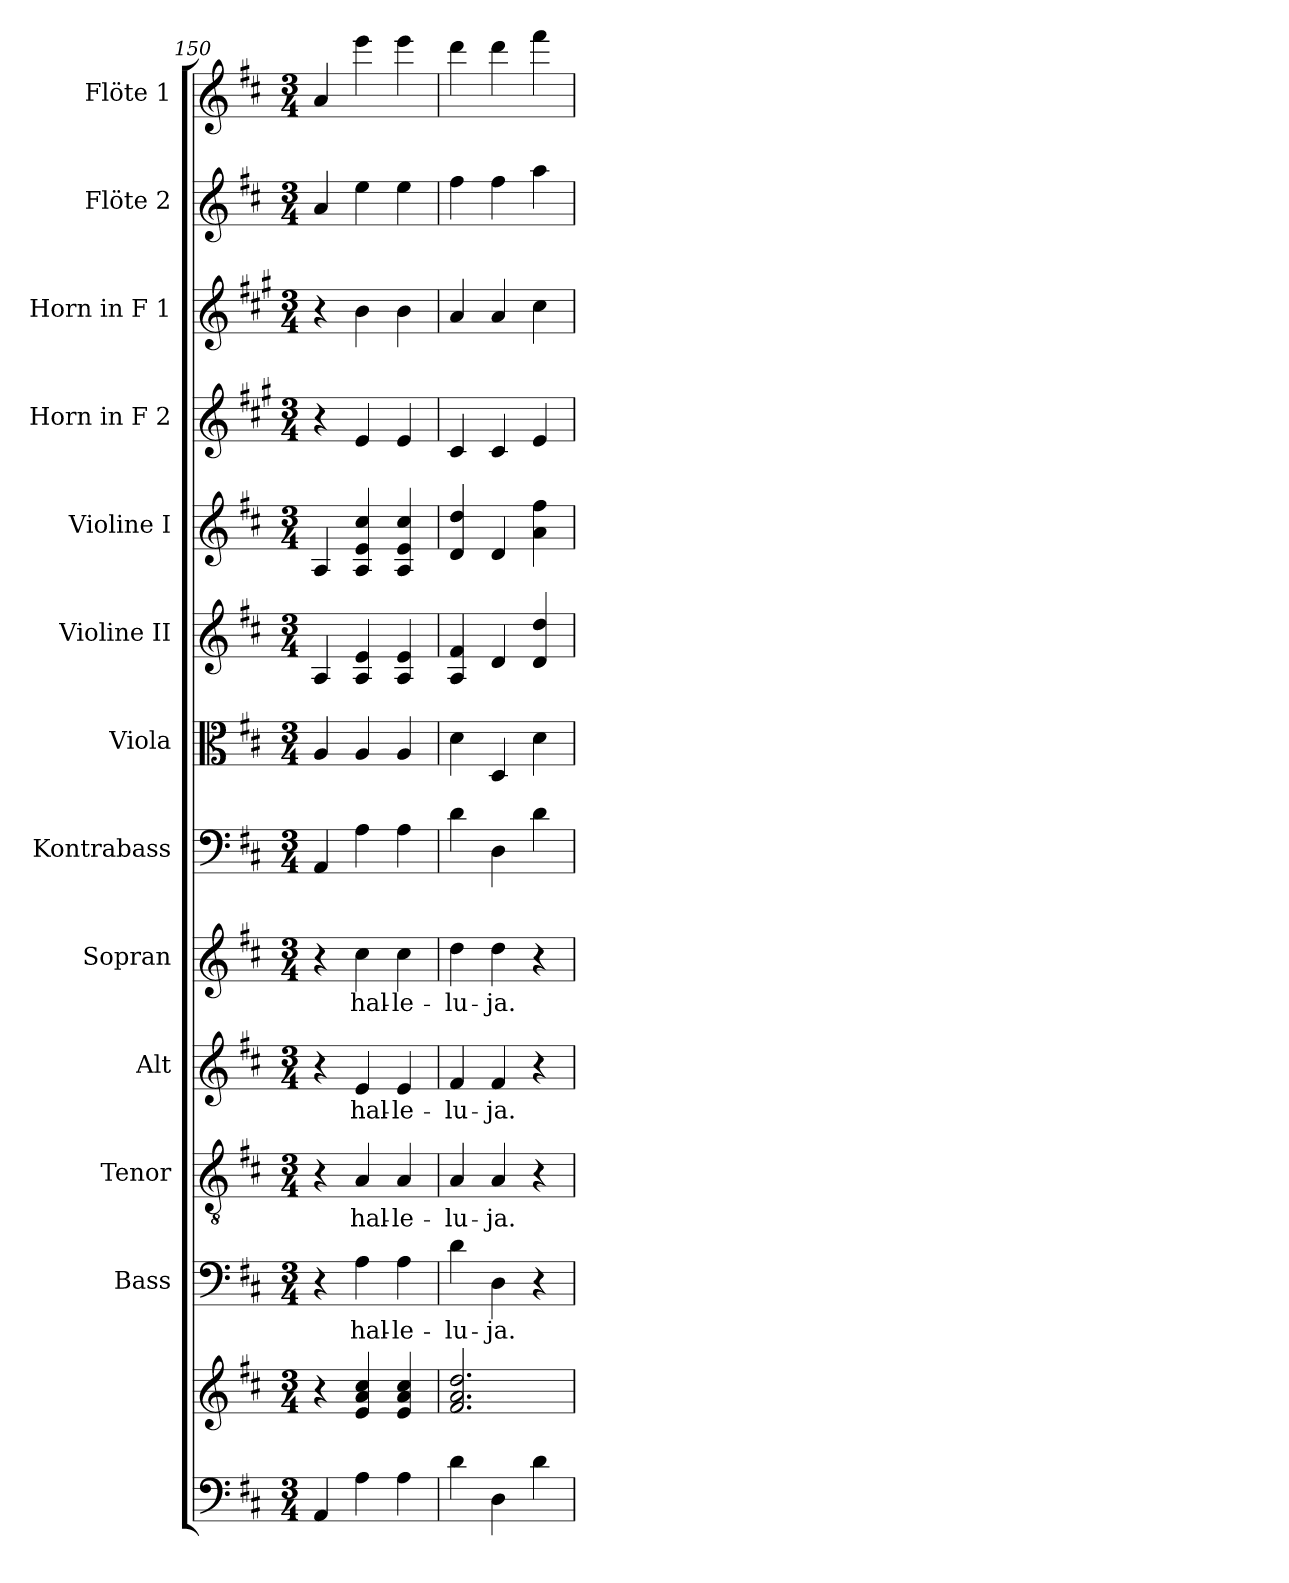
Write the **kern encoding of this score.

**kern	**kern	**kern	**text	**kern	**text	**kern	**text	**kern	**text	**kern	**kern	**kern	**kern	**kern	**kern	**kern	**kern
*part13	*part13	*part12	*part12	*part11	*part11	*part10	*part10	*part9	*part9	*part8	*part7	*part6	*part5	*part4	*part3	*part2	*part1
*staff14	*staff13	*staff12	*staff12	*staff11	*staff11	*staff10	*staff10	*staff9	*staff9	*staff8	*staff7	*staff6	*staff5	*staff4	*staff3	*staff2	*staff1
*	*	*I"Bass	*	*I"Tenor	*	*I"Alt	*	*I"Sopran	*	*I"Kontrabass	*I"Viola	*I"Violine II	*I"Violine I	*I"Horn in F 2	*I"Horn in F 1	*I"Flöte 2	*I"Flöte 1
*	*	*I'B.	*	*I'T.	*	*I'A.	*	*I'S.	*	*I'Kb.	*I'Vla.	*I'Vl. II	*I'Vl. I	*I'Hrn. F 2	*I'Hrn. F 1	*I'Fl. 2	*I'Fl. 1
*clefF4	*clefG2	*clefF4	*	*clefGv2	*	*clefG2	*	*clefG2	*	*clefF4	*clefC3	*clefG2	*clefG2	*clefG2	*clefG2	*clefG2	*clefG2
*	*	*	*	*	*	*	*	*	*	*ITrd7c12	*	*	*	*ITrd4c7	*ITrd4c7	*	*
*k[f#c#]	*k[f#c#]	*k[f#c#]	*	*k[f#c#]	*	*k[f#c#]	*	*k[f#c#]	*	*k[f#c#]	*k[f#c#]	*k[f#c#]	*k[f#c#]	*k[f#c#]	*k[f#c#]	*k[f#c#]	*k[f#c#]
*D:	*D:	*D:	*	*D:	*	*D:	*	*D:	*	*D:	*D:	*D:	*D:	*D:	*D:	*D:	*D:
*M3/4	*M3/4	*M3/4	*	*M3/4	*	*M3/4	*	*M3/4	*	*M3/4	*M3/4	*M3/4	*M3/4	*M3/4	*M3/4	*M3/4	*M3/4
=150	=150	=150	=150	=150	=150	=150	=150	=150	=150	=150	=150	=150	=150	=150	=150	=150	=150
4AA/	4r	4r	.	4r	.	4r	.	4r	.	4AAA/	4A/	4A/	4A/	4r	4r	4a/	4a/
!	!	!	!LO:LY:b	!	!LO:LY:b	!	!LO:LY:b	!	!LO:LY:b	!	!	!	!	!	!	!	!
4A\	4e/ 4a/ 4cc#/	4A\	hal-	4A/	hal-	4e/	hal-	4cc#\	hal-	4AA\	4A/	4A/ 4e/	4A/ 4e/ 4cc#/	4A/	4e\	4ee\	4eee\
!	!	!	!LO:LY:b	!	!LO:LY:b	!	!LO:LY:b	!	!LO:LY:b	!	!	!	!	!	!	!	!
4A\	4e/ 4a/ 4cc#/	4A\	-le-	4A/	-le-	4e/	-le-	4cc#\	-le-	4AA\	4A/	4A/ 4e/	4A/ 4e/ 4cc#/	4A/	4e\	4ee\	4eee\
=151	=151	=151	=151	=151	=151	=151	=151	=151	=151	=151	=151	=151	=151	=151	=151	=151	=151
!	!	!	!LO:LY:b	!	!LO:LY:b	!	!LO:LY:b	!	!LO:LY:b	!	!	!	!	!	!	!	!
4d\	2.f#/ 2.a/ 2.dd/	4d\	-lu-	4A/	-lu-	4f#/	-lu-	4dd\	-lu-	4D\	4d\	4A/ 4f#/	4d/ 4dd/	4F#/	4d/	4ff#\	4ddd\
!	!	!	!LO:LY:b	!	!LO:LY:b	!	!LO:LY:b	!	!LO:LY:b	!	!	!	!	!	!	!	!
4D\	.	4D\	-ja.	4A/	-ja.	4f#/	-ja.	4dd\	-ja.	4DD\	4D/	4d/	4d/	4F#/	4d/	4ff#\	4ddd\
4d\	.	4r	.	4r	.	4r	.	4r	.	4D\	4d\	4d/ 4dd/	4a\ 4ff#\	4A/	4f#\	4aa\	4fff#\
=	=	=	=	=	=	=	=	=	=	=	=	=	=	=	=	=	=
*-	*-	*-	*-	*-	*-	*-	*-	*-	*-	*-	*-	*-	*-	*-	*-	*-	*-
